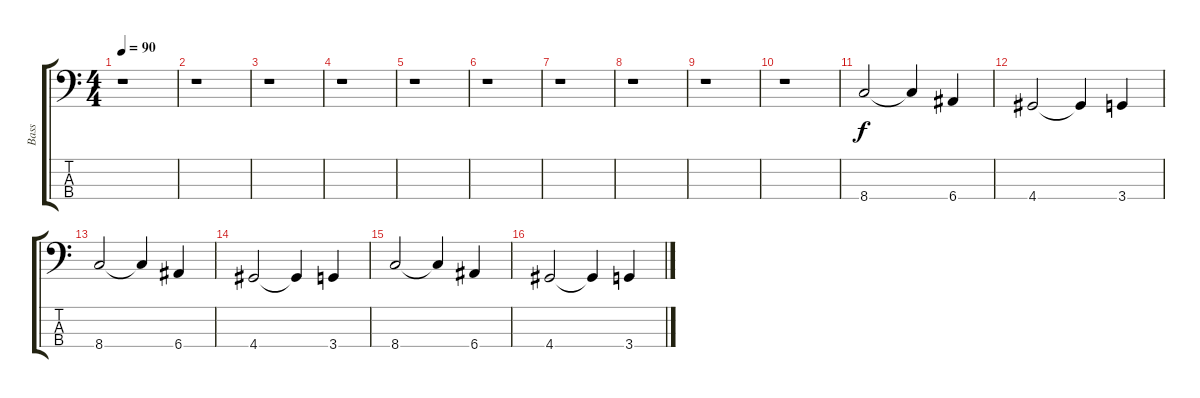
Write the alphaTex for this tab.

\track ("Bass" "Bass") {instrument electricbassfinger}
\staff {score tabs}
\tuning (G2 D2 A1 E1) {hide}
\ts (4 4)
\tempo 90
\clef f4
\ks c
r.1{dy f instrument electricbassfinger} |
r.1 |
r.1 |
r.1 |
r.1 |
r.1 |
r.1 |
r.1 |
r.1 |
r.1 |
8.4.2 8.4{t}.4 6.4.4 |
4.4.2 4.4{t}.4 3.4.4 |
8.4.2 8.4{t}.4 6.4.4 |
4.4.2 4.4{t}.4 3.4.4 |
8.4.2 8.4{t}.4 6.4.4 |
4.4.2 4.4{t}.4 3.4.4
